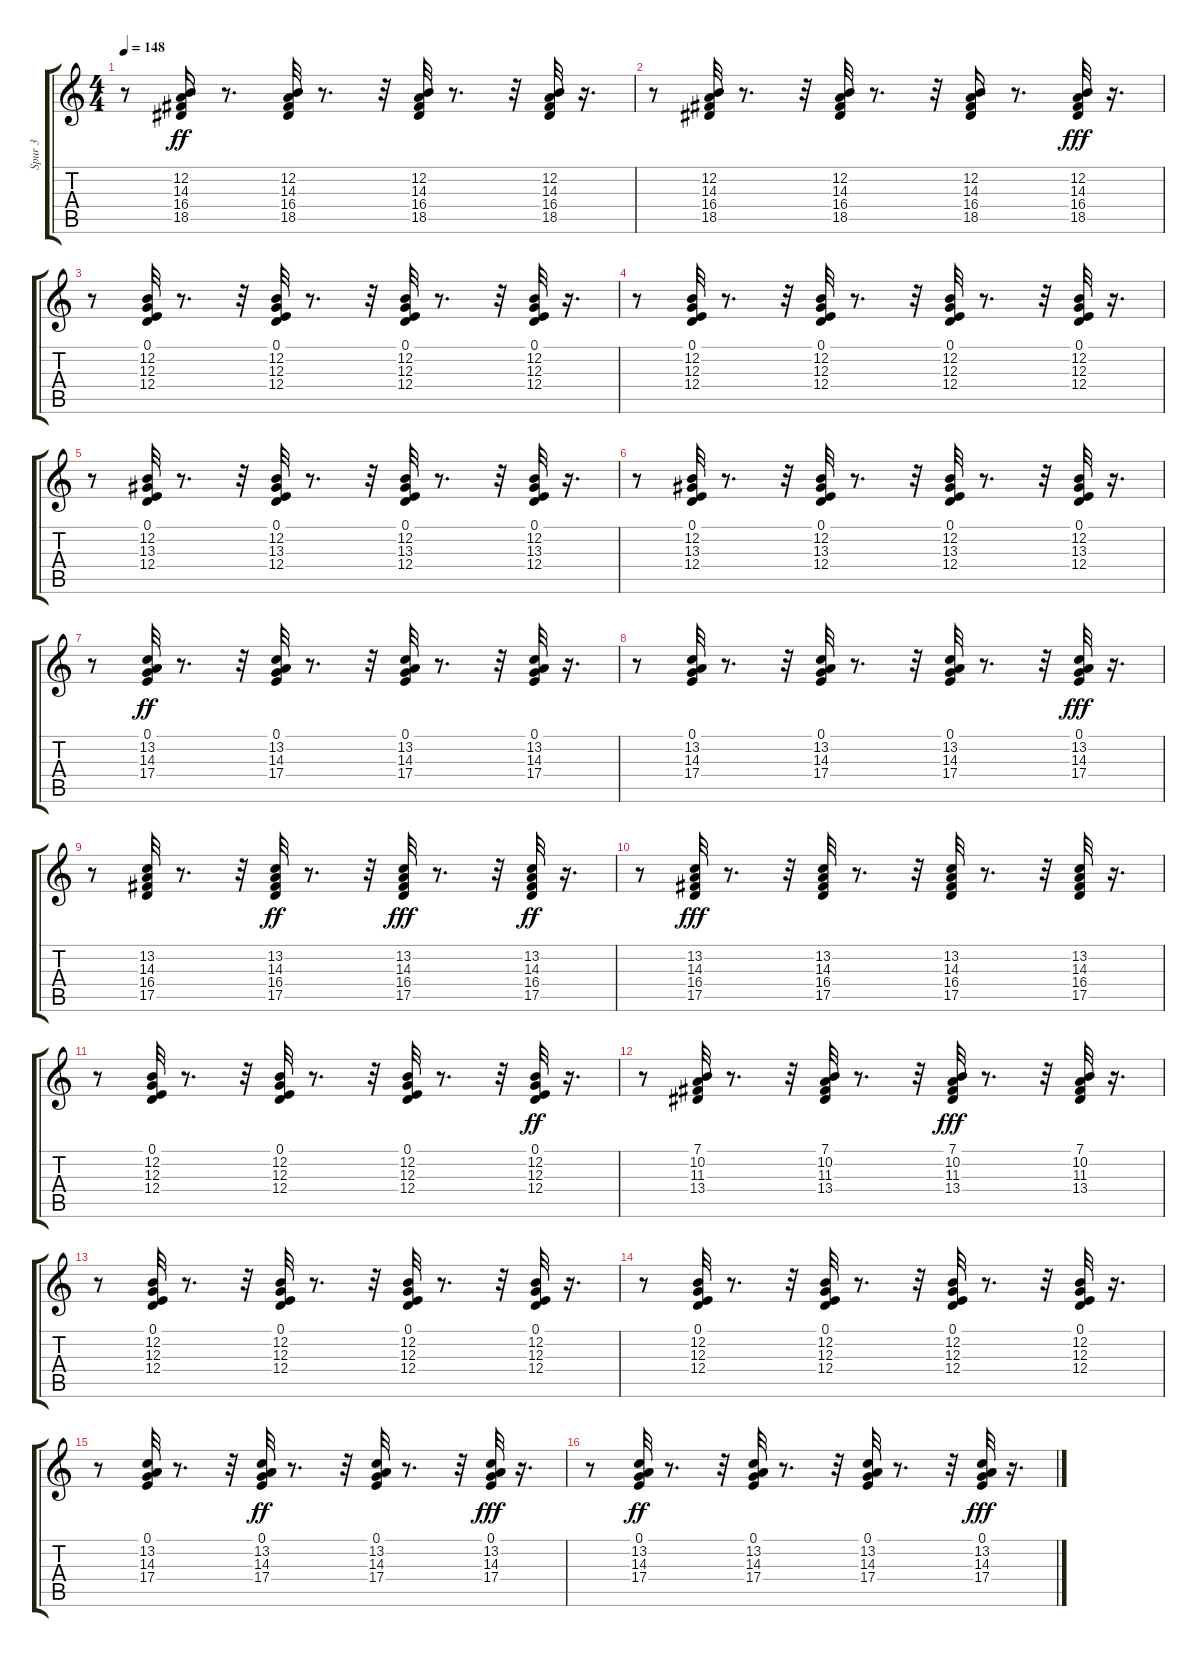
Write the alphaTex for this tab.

\track ("Spur 3" "Spur 3") {instrument lead1square}
\staff {score tabs}
\tuning (E4 B3 G3 D3 A2 E2) {hide}
\ts (4 4)
\tempo 148
\clef g2
\ks c
r.8{dy fff} (12.2 14.3 16.4 18.5).16{dy ff} r.8{d} (12.2 14.3 16.4 18.5).32 r.8{d} r.32 (12.2 14.3 16.4 18.5).32 r.8{d} r.32 (12.2 14.3 16.4 18.5).32 r.16{d} |
r.8 (12.2 14.3 16.4 18.5).32 r.8{d} r.32 (12.2 14.3 16.4 18.5).32 r.8{d} r.32 (12.2 14.3 16.4 18.5).16 r.8{d} (12.2 14.3 16.4 18.5).32{dy fff} r.16{d} |
r.8 (0.1 12.2 12.3 12.4).32 r.8{d} r.32 (0.1 12.2 12.3 12.4).32 r.8{d} r.32 (0.1 12.2 12.3 12.4).32 r.8{d} r.32 (0.1 12.2 12.3 12.4).32 r.16{d} |
r.8 (0.1 12.2 12.3 12.4).32 r.8{d} r.32 (0.1 12.2 12.3 12.4).32 r.8{d} r.32 (0.1 12.2 12.3 12.4).32 r.8{d} r.32 (0.1 12.2 12.3 12.4).32 r.16{d} |
r.8 (0.1 12.2 13.3 12.4).32 r.8{d} r.32 (0.1 12.2 13.3 12.4).32 r.8{d} r.32 (0.1 12.2 13.3 12.4).32 r.8{d} r.32 (0.1 12.2 13.3 12.4).32 r.16{d} |
r.8 (0.1 12.2 13.3 12.4).32 r.8{d} r.32 (0.1 12.2 13.3 12.4).32 r.8{d} r.32 (0.1 12.2 13.3 12.4).32 r.8{d} r.32 (0.1 12.2 13.3 12.4).32 r.16{d} |
r.8 (0.1 13.2 14.3 17.4).32{dy ff} r.8{d} r.32 (0.1 13.2 14.3 17.4).32 r.8{d} r.32 (0.1 13.2 14.3 17.4).32 r.8{d} r.32 (0.1 13.2 14.3 17.4).32 r.16{d} |
r.8 (0.1 13.2 14.3 17.4).32 r.8{d} r.32 (0.1 13.2 14.3 17.4).32 r.8{d} r.32 (0.1 13.2 14.3 17.4).32 r.8{d} r.32 (0.1 13.2 14.3 17.4).32{dy fff} r.16{d} |
r.8 (13.2 14.3 16.4 17.5).32 r.8{d} r.32 (13.2 14.3 16.4 17.5).32{dy ff} r.8{d} r.32 (13.2 14.3 16.4 17.5).32{dy fff} r.8{d} r.32 (13.2 14.3 16.4 17.5).32{dy ff} r.16{d} |
r.8 (13.2 14.3 16.4 17.5).32{dy fff} r.8{d} r.32 (13.2 14.3 16.4 17.5).32 r.8{d} r.32 (13.2 14.3 16.4 17.5).32 r.8{d} r.32 (13.2 14.3 16.4 17.5).32 r.16{d} |
r.8 (0.1 12.2 12.3 12.4).32 r.8{d} r.32 (0.1 12.2 12.3 12.4).32 r.8{d} r.32 (0.1 12.2 12.3 12.4).32 r.8{d} r.32 (0.1 12.2 12.3 12.4).32{dy ff} r.16{d} |
r.8 (7.1 10.2 11.3 13.4).32 r.8{d} r.32 (7.1 10.2 11.3 13.4).32 r.8{d} r.32 (7.1 10.2 11.3 13.4).32{dy fff} r.8{d} r.32 (7.1 10.2 11.3 13.4).32 r.16{d} |
r.8 (0.1 12.2 12.3 12.4).32 r.8{d} r.32 (0.1 12.2 12.3 12.4).32 r.8{d} r.32 (0.1 12.2 12.3 12.4).32 r.8{d} r.32 (0.1 12.2 12.3 12.4).32 r.16{d} |
r.8 (0.1 12.2 12.3 12.4).32 r.8{d} r.32 (0.1 12.2 12.3 12.4).32 r.8{d} r.32 (0.1 12.2 12.3 12.4).32 r.8{d} r.32 (0.1 12.2 12.3 12.4).32 r.16{d} |
r.8 (0.1 13.2 14.3 17.4).32 r.8{d} r.32 (0.1 13.2 14.3 17.4).32{dy ff} r.8{d} r.32 (0.1 13.2 14.3 17.4).32 r.8{d} r.32 (0.1 13.2 14.3 17.4).32{dy fff} r.16{d} |
r.8 (0.1 13.2 14.3 17.4).32{dy ff} r.8{d} r.32 (0.1 13.2 14.3 17.4).32 r.8{d} r.32 (0.1 13.2 14.3 17.4).32 r.8{d} r.32 (0.1 13.2 14.3 17.4).32{dy fff} r.16{d}
